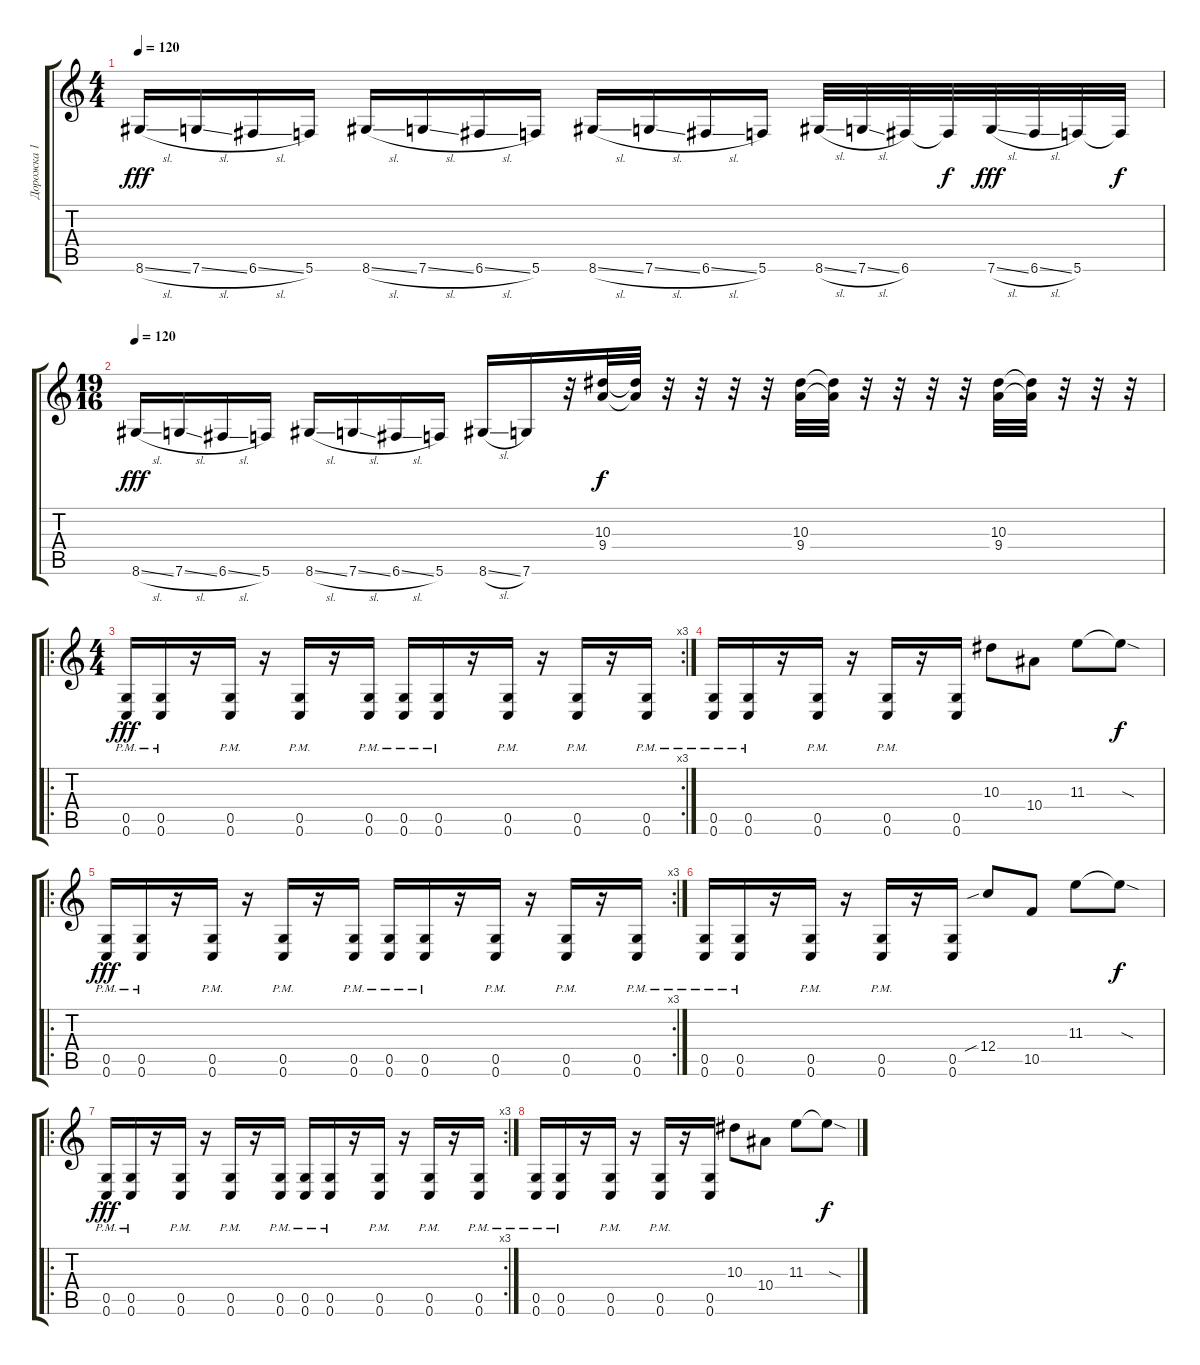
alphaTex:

\track ("Дорожка 1" "Дорожка 1") {instrument distortionguitar}
\staff {score tabs}
\tuning (D4 A3 F3 C3 G2 C2) {hide}
\ts (4 4)
\tempo 120
\clef g2
\ks c
8.6{sl}.16{dy fff} 7.6{sl}.16 6.6{sl}.16 5.6.16 8.6{sl}.16 7.6{sl}.16 6.6{sl}.16 5.6.16 8.6{sl}.16 7.6{sl}.16 6.6{sl}.16 5.6.16 8.6{sl}.32 7.6{sl}.32 6.6.32 6.6{t}.32{dy f} 7.6{sl}.32{dy fff} 6.6{sl}.32 5.6.32 5.6{t}.32{dy f} |
\ts (19 16)
\tempo 120
8.6{sl}.16{dy fff} 7.6{sl}.16 6.6{sl}.16 5.6.16 8.6{sl}.16 7.6{sl}.16 6.6{sl}.16 5.6.16 8.6{sl}.16 7.6.16 r.32 (10.3 9.4).32{dy f} (10.3{t} 9.4{t}).32 r.32 r.32 r.32 r.32 (10.3 9.4).32 (10.3{t} 9.4{t}).32 r.32 r.32 r.32 r.32 (10.3 9.4).32 (10.3{t} 9.4{t}).32 r.32 r.32 r.32 |
\ro
\rc 3
\ts (4 4)
(0.5{pm} 0.6{pm}).16{dy fff} (0.5{pm} 0.6{pm}).16 r.16 (0.5{pm} 0.6{pm}).16 r.16 (0.5{pm} 0.6{pm}).16 r.16 (0.5{pm} 0.6{pm}).16 (0.5{pm} 0.6{pm}).16 (0.5{pm} 0.6{pm}).16 r.16 (0.5{pm} 0.6{pm}).16 r.16 (0.5{pm} 0.6{pm}).16 r.16 (0.5{pm} 0.6{pm}).16 |
(0.5{pm} 0.6{pm}).16 (0.5{pm} 0.6{pm}).16 r.16 (0.5{pm} 0.6{pm}).16 r.16 (0.5{pm} 0.6{pm}).16 r.16 (0.5 0.6).16 10.3.8 10.4.8 11.3.8 11.3{sod t}.8{dy f} |
\ro
\rc 3
(0.5{pm} 0.6{pm}).16{dy fff} (0.5{pm} 0.6{pm}).16 r.16 (0.5{pm} 0.6{pm}).16 r.16 (0.5{pm} 0.6{pm}).16 r.16 (0.5{pm} 0.6{pm}).16 (0.5{pm} 0.6{pm}).16 (0.5{pm} 0.6{pm}).16 r.16 (0.5{pm} 0.6{pm}).16 r.16 (0.5{pm} 0.6{pm}).16 r.16 (0.5{pm} 0.6{pm}).16 |
(0.5{pm} 0.6{pm}).16 (0.5{pm} 0.6{pm}).16 r.16 (0.5{pm} 0.6{pm}).16 r.16 (0.5{pm} 0.6{pm}).16 r.16 (0.5 0.6).16 12.4{sib}.8 10.5.8 11.3.8 11.3{sod t}.8{dy f} |
\ro
\rc 3
(0.5{pm} 0.6{pm}).16{dy fff} (0.5{pm} 0.6{pm}).16 r.16 (0.5{pm} 0.6{pm}).16 r.16 (0.5{pm} 0.6{pm}).16 r.16 (0.5{pm} 0.6{pm}).16 (0.5{pm} 0.6{pm}).16 (0.5{pm} 0.6{pm}).16 r.16 (0.5{pm} 0.6{pm}).16 r.16 (0.5{pm} 0.6{pm}).16 r.16 (0.5{pm} 0.6{pm}).16 |
(0.5{pm} 0.6{pm}).16 (0.5{pm} 0.6{pm}).16 r.16 (0.5{pm} 0.6{pm}).16 r.16 (0.5{pm} 0.6{pm}).16 r.16 (0.5 0.6).16 10.3.8 10.4.8 11.3.8 11.3{sod t}.8{dy f}
